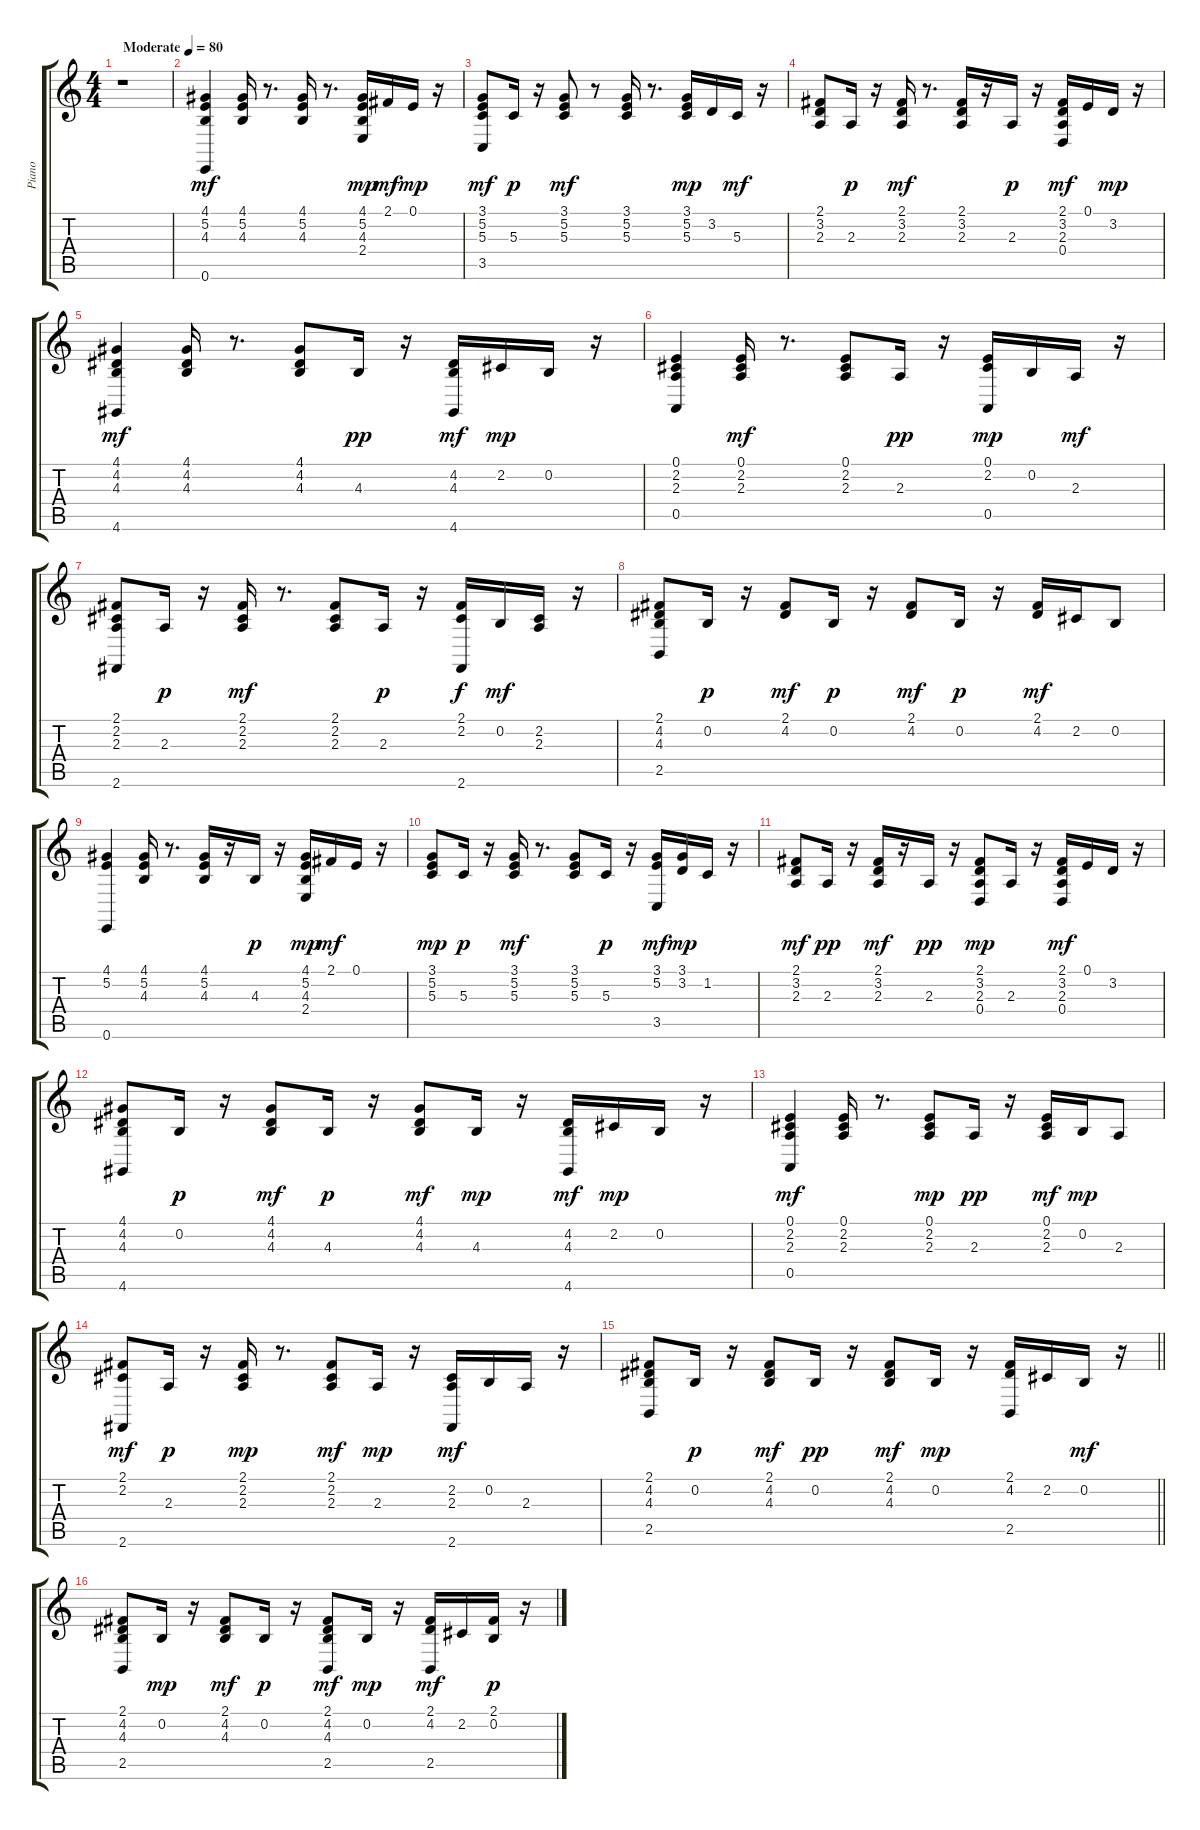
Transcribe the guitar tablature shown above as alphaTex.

\track ("Piano" "Piano") {instrument acousticgrandpiano}
\staff {score tabs}
\tuning (E4 B3 G3 D3 A2 E2) {hide}
\ts (4 4)
\tempo (80 "Moderate")
\clef g2
\ks c
r.1{dy mf instrument acousticgrandpiano} |
(4.1 5.2 4.3 0.6).4 (4.1 5.2 4.3).16 r.8{d} (4.1 5.2 4.3).16 r.8{d} (4.1 5.2 4.3 2.4).16{dy mp} 2.1.16{dy mf} 0.1.16{dy mp} r.16 |
(3.1 5.2 5.3 3.5).8{dy mf} 5.3.16{dy p} r.16 (3.1 5.2 5.3).8{dy mf} r.8 (3.1 5.2 5.3).16 r.8{d} (3.1 5.2 5.3).16{dy mp} 3.2.16 5.3.16{dy mf} r.16 |
(2.1 3.2 2.3).8 2.3.16{dy p} r.16 (2.1 3.2 2.3).16{dy mf} r.8{d} (2.1 3.2 2.3).16 r.16 2.3.16{dy p} r.16 (2.1 3.2 2.3 0.4).16{dy mf} 0.1.16 3.2.16{dy mp} r.16 |
(4.1 4.2 4.3 4.6).4{dy mf} (4.1 4.2 4.3).16 r.8{d} (4.1 4.2 4.3).8 4.3.16{dy pp} r.16 (4.2 4.3 4.6).16{dy mf} 2.2.16{dy mp} 0.2.16 r.16 |
(0.1 2.2 2.3 0.5).4 (0.1 2.2 2.3).16{dy mf} r.8{d} (0.1 2.2 2.3).8 2.3.16{dy pp} r.16 (0.1 2.2 0.5).16{dy mp} 0.2.16 2.3.16{dy mf} r.16 |
(2.1 2.2 2.3 2.6).8 2.3.16{dy p} r.16 (2.1 2.2 2.3).16{dy mf} r.8{d} (2.1 2.2 2.3).8 2.3.16{dy p} r.16 (2.1 2.2 2.6).16{dy f} 0.2.16{dy mf} (2.2 2.3).16 r.16 |
(2.1 4.2 4.3 2.5).8 0.2.16{dy p} r.16 (2.1 4.2).8{dy mf} 0.2.16{dy p} r.16 (2.1 4.2).8{dy mf} 0.2.16{dy p} r.16 (2.1 4.2).16{dy mf} 2.2.16 0.2.8 |
(4.1 5.2 0.6).4 (4.1 5.2 4.3).16 r.8{d} (4.1 5.2 4.3).16 r.16 4.3.16{dy p} r.16 (4.1 5.2 4.3 2.4).16{dy mp} 2.1.16{dy mf} 0.1.16 r.16 |
(3.1 5.2 5.3).8{dy mp} 5.3.16{dy p} r.16 (3.1 5.2 5.3).16{dy mf} r.8{d} (3.1 5.2 5.3).8 5.3.16{dy p} r.16 (3.1 5.2 3.5).16{dy mf} (3.1 3.2).16{dy mp} 1.2.16 r.16 |
(2.1 3.2 2.3).8{dy mf} 2.3.16{dy pp} r.16 (2.1 3.2 2.3).16{dy mf} r.16 2.3.16{dy pp} r.16 (2.1 3.2 2.3 0.4).8{dy mp} 2.3.16 r.16 (2.1 3.2 2.3 0.4).16{dy mf} 0.1.16 3.2.16 r.16 |
(4.1 4.2 4.3 4.6).8 0.2.16{dy p} r.16 (4.1 4.2 4.3).8{dy mf} 4.3.16{dy p} r.16 (4.1 4.2 4.3).8{dy mf} 4.3.16{dy mp} r.16 (4.2 4.3 4.6).16{dy mf} 2.2.16{dy mp} 0.2.16 r.16 |
(0.1 2.2 2.3 0.5).4{dy mf} (0.1 2.2 2.3).16 r.8{d} (0.1 2.2 2.3).8{dy mp} 2.3.16{dy pp} r.16 (0.1 2.2 2.3).16{dy mf} 0.2.16{dy mp} 2.3.8 |
(2.1 2.2 2.6).8{dy mf} 2.3.16{dy p} r.16 (2.1 2.2 2.3).16{dy mp} r.8{d} (2.1 2.2 2.3).8{dy mf} 2.3.16{dy mp} r.16 (2.2 2.3 2.6).16{dy mf} 0.2.16 2.3.16 r.16 |
\barLineRight lightlight
(2.1 4.2 4.3 2.5).8 0.2.16{dy p} r.16 (2.1 4.2 4.3).8{dy mf} 0.2.16{dy pp} r.16 (2.1 4.2 4.3).8{dy mf} 0.2.16{dy mp} r.16 (2.1 4.2 2.5).16 2.2.16 0.2.16{dy mf} r.16 |
(2.1 4.2 4.3 2.5).8 0.2.16{dy mp} r.16 (2.1 4.2 4.3).8{dy mf} 0.2.16{dy p} r.16 (2.1 4.2 4.3 2.5).8{dy mf} 0.2.16{dy mp} r.16 (2.1 4.2 2.5).16{dy mf} 2.2.16 (2.1 0.2).16{dy p} r.16
